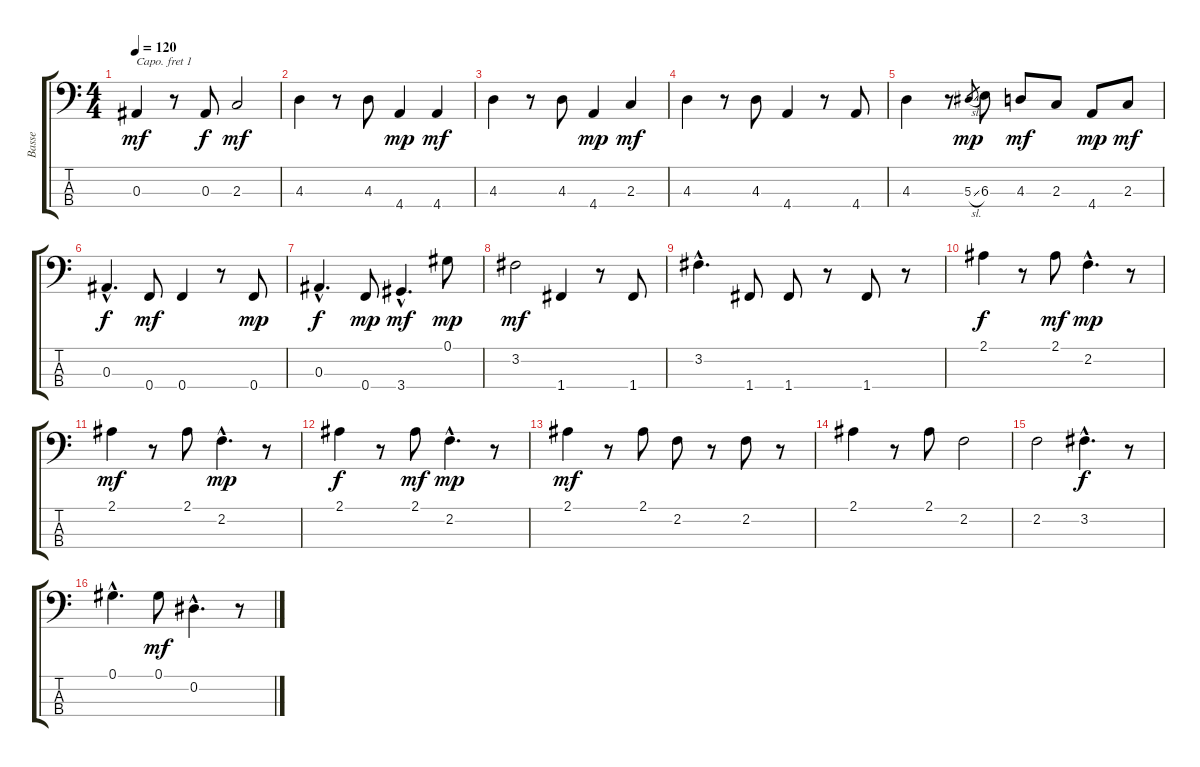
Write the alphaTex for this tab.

\track ("Basse" "Basse") {instrument acousticbass}
\staff {score tabs}
\capo 1
\tuning (G2 D2 A1 E1) {hide}
\ts (4 4)
\tempo 120
\clef f4
\ks c
0.3.4{dy mf} r.8 0.3.8{dy f} 2.3.2{dy mf} |
4.3.4 r.8 4.3.8 4.4.4{dy mp} 4.4.4{dy mf} |
4.3.4 r.8 4.3.8 4.4.4{dy mp} 2.3.4{dy mf} |
4.3.4 r.8 4.3.8 4.4.4 r.8 4.4.8 |
4.3.4 r.8 5.3{sl}.8{gr dy mp} 6.3.8 4.3.8{dy mf} 2.3.8 4.4.8{dy mp} 2.3.8{dy mf} |
0.3{hac}.4{d dy f} 0.4.8{dy mf} 0.4.4 r.8 0.4.8{dy mp} |
0.3{hac}.4{d dy f} 0.4.8{dy mp} 3.4{hac}.4{d dy mf} 0.1.8{dy mp} |
3.2.2{dy mf} 1.4.4 r.8 1.4.8 |
3.2{hac}.4{d} 1.4.8 1.4.8 r.8 1.4.8 r.8 |
2.1.4{dy f} r.8 2.1.8{dy mf} 2.2{hac}.4{d dy mp} r.8 |
2.1.4{dy mf} r.8 2.1.8 2.2{hac}.4{d dy mp} r.8 |
2.1.4{dy f} r.8 2.1.8{dy mf} 2.2{hac}.4{d dy mp} r.8 |
2.1.4{dy mf} r.8 2.1.8 2.2.8 r.8 2.2.8 r.8 |
2.1.4 r.8 2.1.8 2.2.2 |
2.2.2 3.2{hac}.4{d dy f} r.8 |
0.1{hac}.4{d} 0.1.8{dy mf} 0.2{hac}.4{d} r.8
